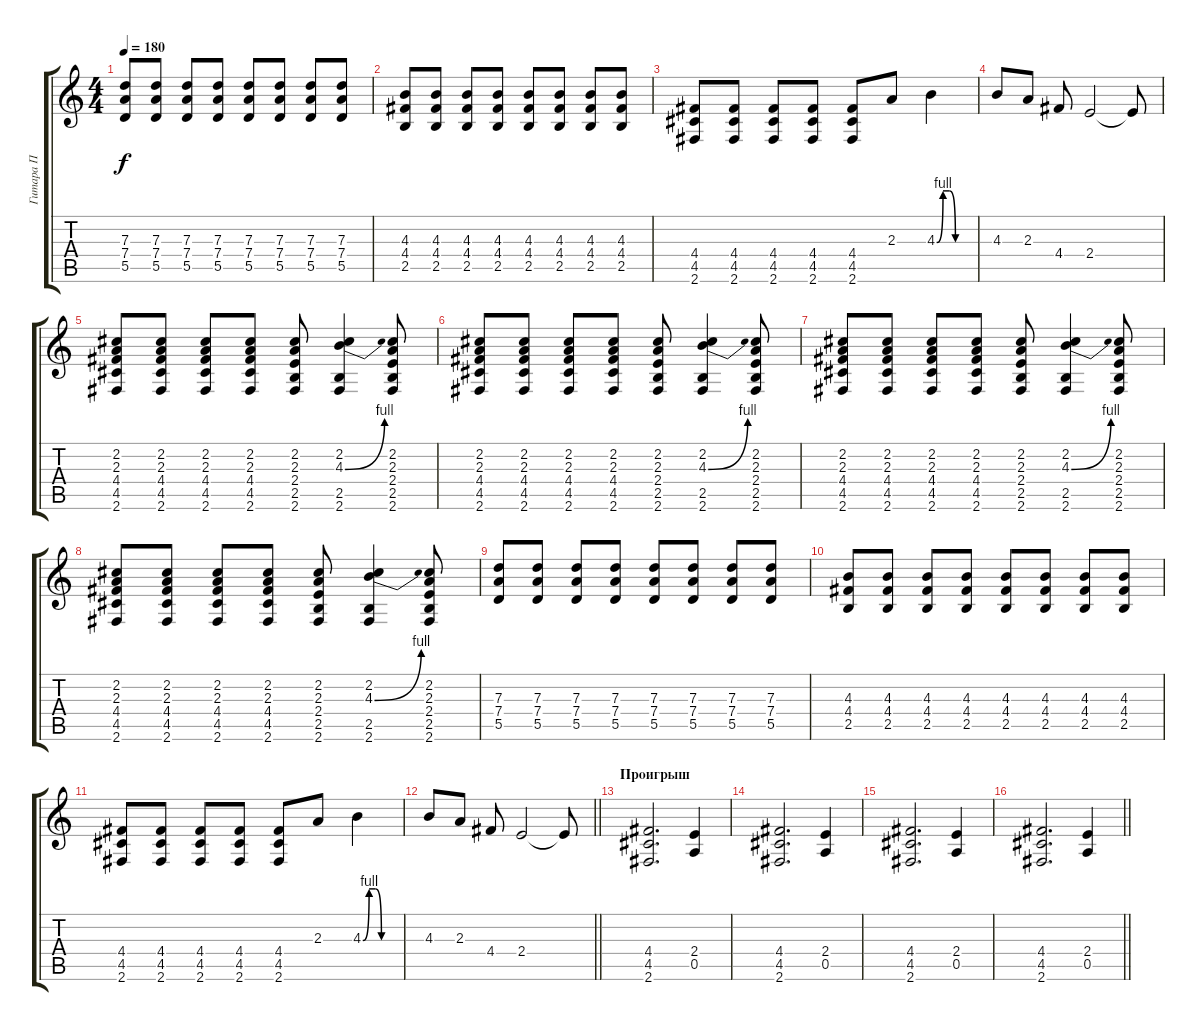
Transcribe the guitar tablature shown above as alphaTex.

\track ("Гитара П" "Гитара П") {instrument overdrivenguitar}
\staff {score tabs}
\tuning (E4 B3 G3 D3 A2 E2) {hide}
\ts (4 4)
\tempo 180
\clef g2
\ks c
(7.3 7.4 5.5).8{dy f} (7.3 7.4 5.5).8 (7.3 7.4 5.5).8 (7.3 7.4 5.5).8 (7.3 7.4 5.5).8 (7.3 7.4 5.5).8 (7.3 7.4 5.5).8 (7.3 7.4 5.5).8 |
(4.3 4.4 2.5).8 (4.3 4.4 2.5).8 (4.3 4.4 2.5).8 (4.3 4.4 2.5).8 (4.3 4.4 2.5).8 (4.3 4.4 2.5).8 (4.3 4.4 2.5).8 (4.3 4.4 2.5).8 |
(4.4 4.5 2.6).8 (4.4 4.5 2.6).8 (4.4 4.5 2.6).8 (4.4 4.5 2.6).8 (4.4 4.5 2.6).8 2.3.8 4.3{be (custom 0 0 10 4 20 4 30 0 60 0)}.4 |
4.3.8 2.3.8 4.4.8 2.4.2 2.4{t}.8 |
(2.2 2.3 4.4 4.5 2.6).8 (2.2 2.3 4.4 4.5 2.6).8 (2.2 2.3 4.4 4.5 2.6).8 (2.2 2.3 4.4 4.5 2.6).8 (2.2 2.3 2.4 2.5 2.6).8 (2.2 4.3{be (bend 0 0 60 4)} 2.5 2.6).4 (2.2 2.3 2.4 2.5 2.6).8 |
(2.2 2.3 4.4 4.5 2.6).8 (2.2 2.3 4.4 4.5 2.6).8 (2.2 2.3 4.4 4.5 2.6).8 (2.2 2.3 4.4 4.5 2.6).8 (2.2 2.3 2.4 2.5 2.6).8 (2.2 4.3{be (bend 0 0 60 4)} 2.5 2.6).4 (2.2 2.3 2.4 2.5 2.6).8 |
(2.2 2.3 4.4 4.5 2.6).8 (2.2 2.3 4.4 4.5 2.6).8 (2.2 2.3 4.4 4.5 2.6).8 (2.2 2.3 4.4 4.5 2.6).8 (2.2 2.3 2.4 2.5 2.6).8 (2.2 4.3{be (bend 0 0 60 4)} 2.5 2.6).4 (2.2 2.3 2.4 2.5 2.6).8 |
(2.2 2.3 4.4 4.5 2.6).8 (2.2 2.3 4.4 4.5 2.6).8 (2.2 2.3 4.4 4.5 2.6).8 (2.2 2.3 4.4 4.5 2.6).8 (2.2 2.3 2.4 2.5 2.6).8 (2.2 4.3{be (bend 0 0 60 4)} 2.5 2.6).4 (2.2 2.3 2.4 2.5 2.6).8 |
(7.3 7.4 5.5).8 (7.3 7.4 5.5).8 (7.3 7.4 5.5).8 (7.3 7.4 5.5).8 (7.3 7.4 5.5).8 (7.3 7.4 5.5).8 (7.3 7.4 5.5).8 (7.3 7.4 5.5).8 |
(4.3 4.4 2.5).8 (4.3 4.4 2.5).8 (4.3 4.4 2.5).8 (4.3 4.4 2.5).8 (4.3 4.4 2.5).8 (4.3 4.4 2.5).8 (4.3 4.4 2.5).8 (4.3 4.4 2.5).8 |
(4.4 4.5 2.6).8 (4.4 4.5 2.6).8 (4.4 4.5 2.6).8 (4.4 4.5 2.6).8 (4.4 4.5 2.6).8 2.3.8 4.3{be (custom 0 0 10 4 20 4 30 0 60 0)}.4 |
\barLineRight lightlight
4.3.8 2.3.8 4.4.8 2.4.2 2.4{t}.8 |
\section ("" "Проигрыш")
(4.4 4.5 2.6).2{d} (2.4 0.5).4 |
(4.4 4.5 2.6).2{d} (2.4 0.5).4 |
(4.4 4.5 2.6).2{d} (2.4 0.5).4 |
\barLineRight lightlight
(4.4 4.5 2.6).2{d} (2.4 0.5).4
